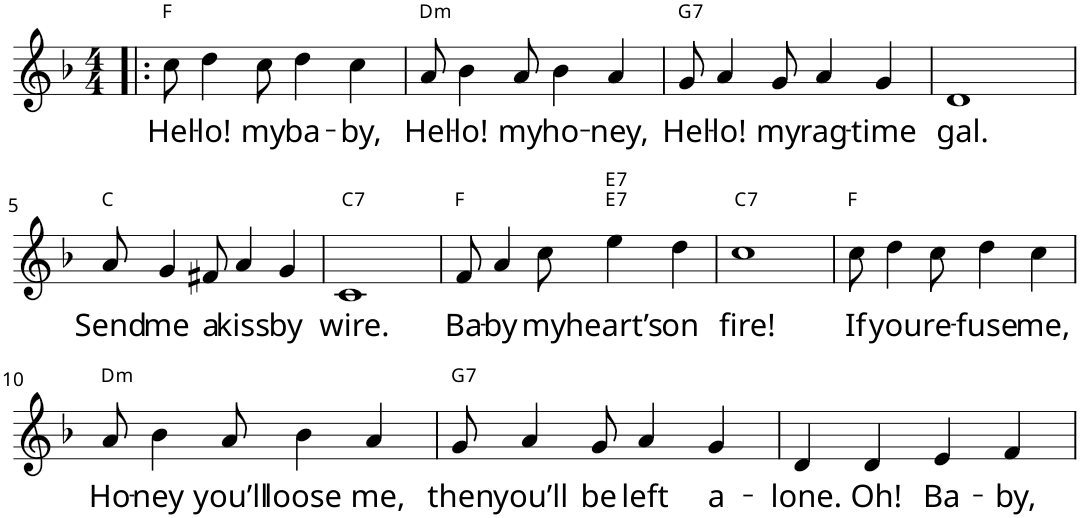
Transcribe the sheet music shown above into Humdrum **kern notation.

**kern	**text	**harte
*part1	*part1	*part1
*staff1	*staff1	*
*I"Piano	*	*
*I'Pno	*	*
*clefG2	*	*
*k[b-]	*	*
*M4/4	*	*
=1!|:	=1!|:	=1!|:
!	!LO:LY:b	!
8cc\	Hel-	F:maj
!	!LO:LY:b	!
4dd\	-lo!	.
!	!LO:LY:b	!
8cc\	my	.
!	!LO:LY:b	!
4dd\	ba-	.
!	!LO:LY:b	!
4cc\	-by,	.
=2	=2	=2
!	!LO:LY:b	!LO:H:kt=m
8a/	Hel-	D:min
!	!LO:LY:b	!
4b-\	-lo!	.
!	!LO:LY:b	!
8a/	my	.
!	!LO:LY:b	!
4b-\	ho-	.
!	!LO:LY:b	!
4a/	-ney,	.
=3	=3	=3
!	!LO:LY:b	!LO:H:kt=7
8g/	Hel-	G:7
!	!LO:LY:b	!
4a/	-lo!	.
!	!LO:LY:b	!
8g/	my	.
!	!LO:LY:b	!
4a/	rag-	.
!	!LO:LY:b	!
4g/	-time	.
=4	=4	=4
!	!LO:LY:b	!
1d	gal.	.
!!LO:LB:g=z
=5	=5	=5
!	!LO:LY:b	!
8a/	Send	C:maj
!	!LO:LY:b	!
4g/	me	.
!	!LO:LY:b	!
8f#X/	a	.
!	!LO:LY:b	!
4a/	kiss	.
!	!LO:LY:b	!
4g/	by	.
=6	=6	=6
!	!LO:LY:b	!LO:H:kt=7
1c	wire.	C:7
=7	=7	=7
!	!LO:LY:b	!
8f/	Ba-	F:maj
!	!LO:LY:b	!
4a/	-by	.
!	!LO:LY:b	!
8cc\	my	.
!	!LO:LY:b	!LO:H:n=1:kt=7
!	!	!LO:H:n=2:kt=7
4ee\	heart’s	E:7 E:7
!	!LO:LY:b	!
4dd\	on	.
=8	=8	=8
!	!LO:LY:b	!LO:H:kt=7
1cc	fire!	C:7
=9	=9	=9
!	!LO:LY:b	!
8cc\	If	F:maj
!	!LO:LY:b	!
4dd\	you	.
!	!LO:LY:b	!
8cc\	re-	.
!	!LO:LY:b	!
4dd\	-fuse	.
!	!LO:LY:b	!
4cc\	me,	.
!!LO:LB:g=z
=10	=10	=10
!	!LO:LY:b	!LO:H:kt=m
8a/	Ho-	D:min
!	!LO:LY:b	!
4b-\	-ney	.
!	!LO:LY:b	!
8a/	you’ll	.
!	!LO:LY:b	!
4b-\	loose	.
!	!LO:LY:b	!
4a/	me,	.
=11	=11	=11
!	!LO:LY:b	!LO:H:kt=7
8g/	then	G:7
!	!LO:LY:b	!
4a/	you’ll	.
!	!LO:LY:b	!
8g/	be	.
!	!LO:LY:b	!
4a/	left	.
!	!LO:LY:b	!
4g/	a-	.
=12	=12	=12
!	!LO:LY:b	!
4d/	-lone.	.
!	!LO:LY:b	!
4d/	Oh!	.
!	!LO:LY:b	!
4e/	Ba-	.
!	!LO:LY:b	!
4f/	-by,	.
=	=	=
*-	*-	*-
